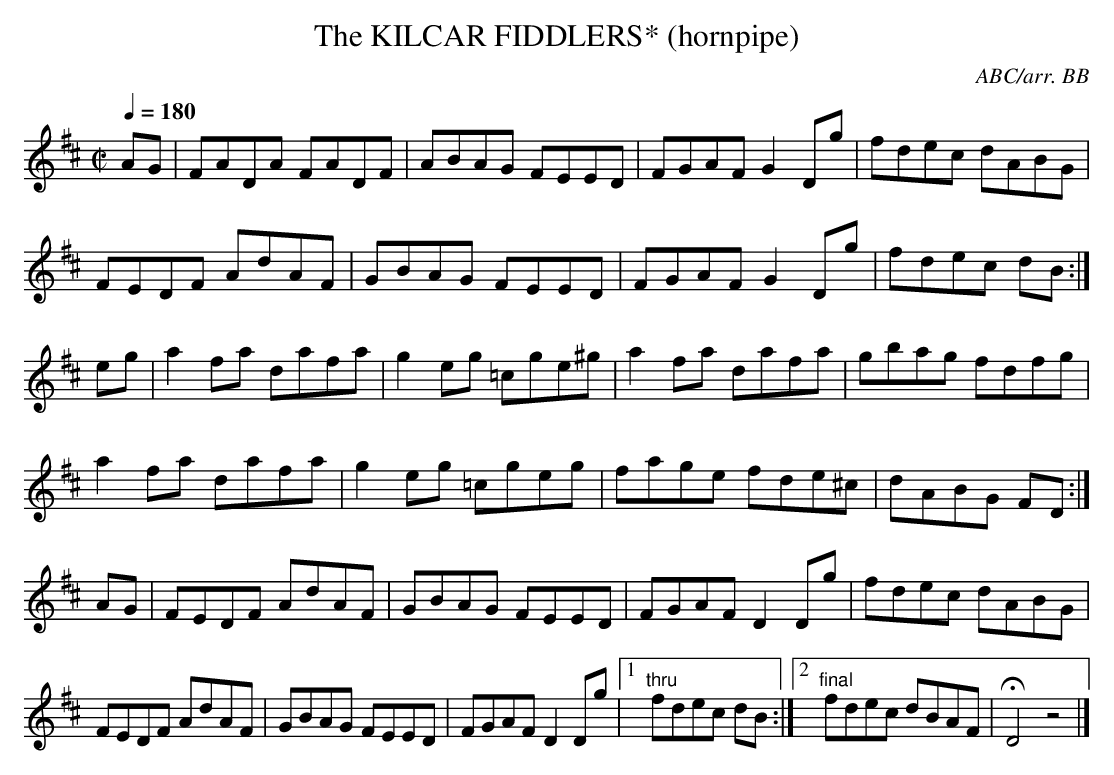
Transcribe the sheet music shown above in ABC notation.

X:1
T:KILCAR FIDDLERS* (hornpipe), The
C:ABC/arr. BB
B and C repeat).
Q:1/4=180
L:1/8
M:C|
K:D
AG|FADA FADF|ABAG FEED|FGAF G2Dg|fdec dABG|
FEDF AdAF|GBAG FEED|FGAF G2Dg|fdec dB:|
eg|a2fa dafa|g2eg =cge^g|a2fa dafa|gbag fdfg|
a2fa dafa|g2eg =cgeg|fage fde^c|dABG FD:|
AG|FEDF AdAF|GBAG FEED|FGAF D2Dg|fdec dABG|
FEDF AdAF|GBAG FEED|FGAF D2Dg|1 "thru"fdec dB :|\
[2 "final"fdec dBAF|HD4z4|]
